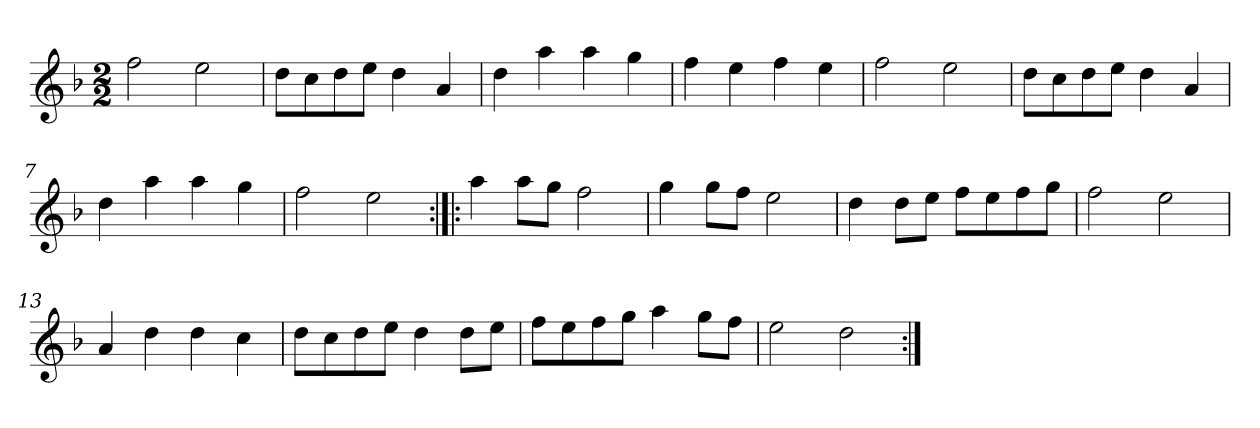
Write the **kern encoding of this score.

**kern
*part1
*staff1
*clefG2
*k[b-]
*F:
*M2/2
*MM120
=1
2ff
2ee
=2
8dd\L
8cc\
8dd\
8ee\J
4dd
4a
=3
4dd
4aa
4aa
4gg
=4
4ff
4ee
4ff
4ee
=5
2ff
2ee
=6
8dd\L
8cc\
8dd\
8ee\J
4dd
4a
=7
4dd
4aa
4aa
4gg
=8
2ff
2ee
=9:|!|:
4aa
8aa\L
8gg\J
2ff
=10
4gg
8gg\L
8ff\J
2ee
=11
4dd
8dd\L
8ee\J
8ff\L
8ee\
8ff\
8gg\J
=12
2ff
2ee
=13
4a
4dd
4dd
4cc
=14
8dd\L
8cc\
8dd\
8ee\J
4dd
8dd\L
8ee\J
=15
8ff\L
8ee\
8ff\
8gg\J
4aa
8gg\L
8ff\J
=16
2ee
2dd
=:|!
*-
